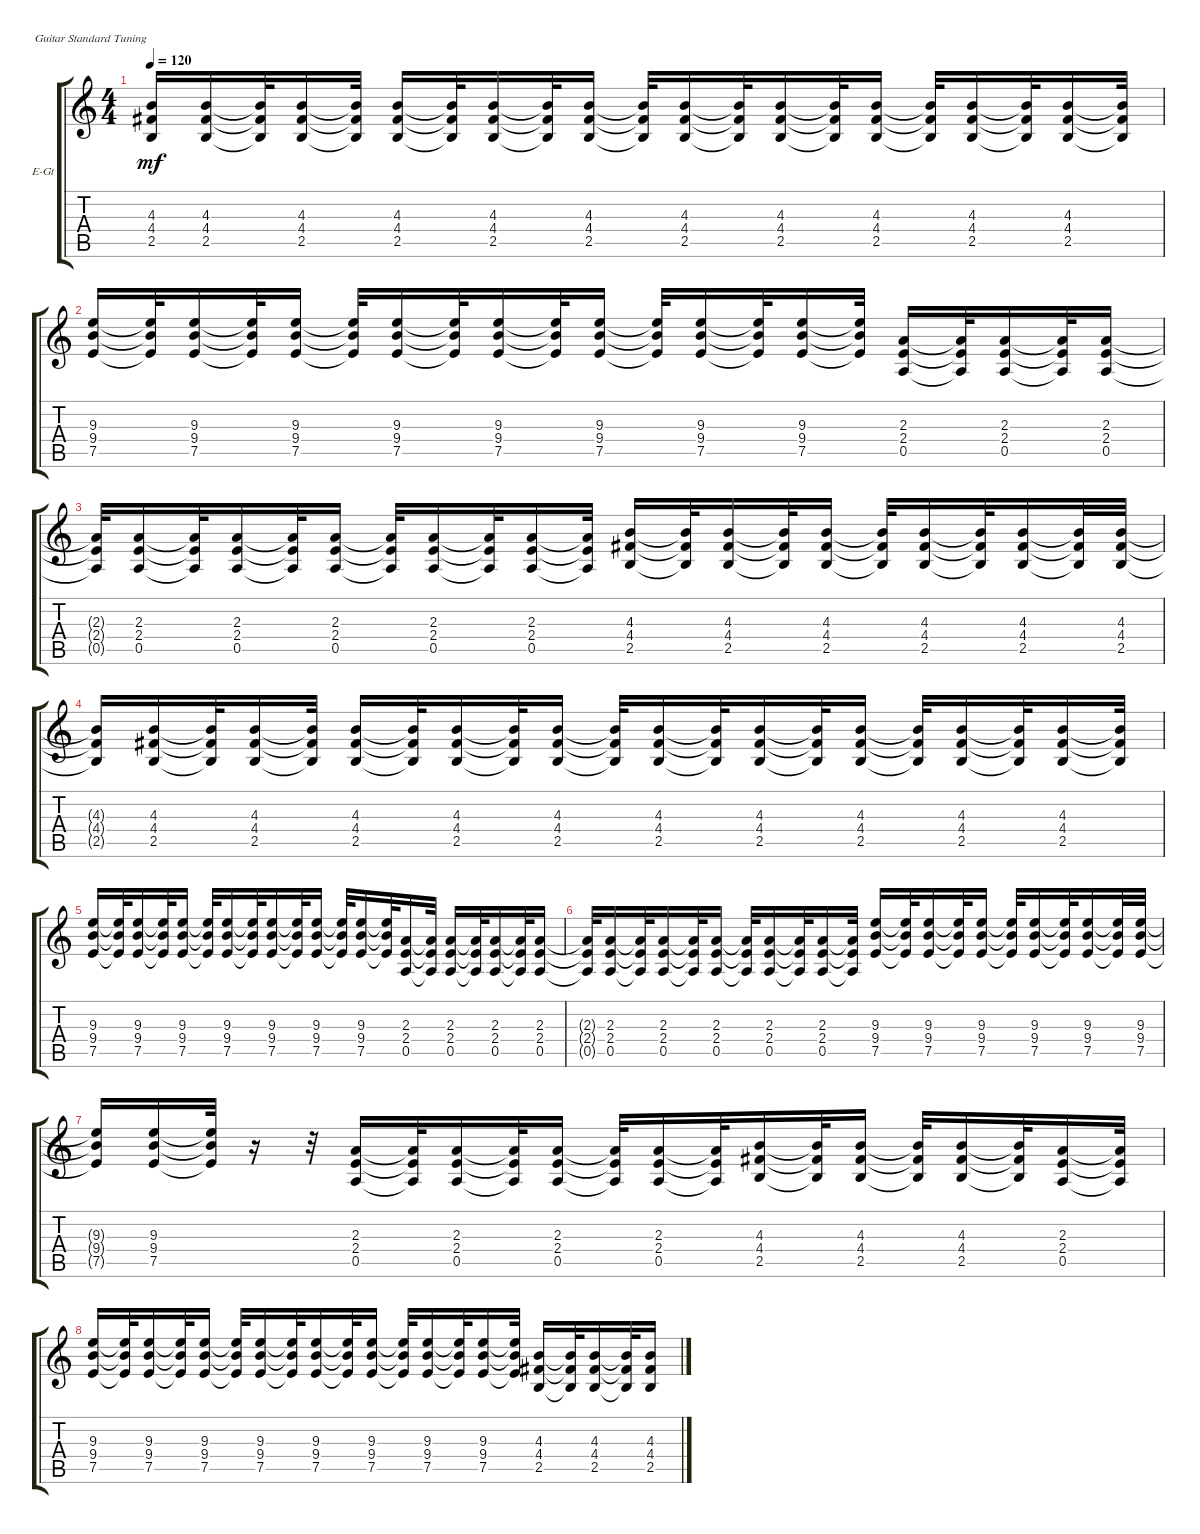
\defaultSystemsLayout 4
\bracketExtendMode groupsimilarinstruments
\firstSystemTrackNameOrientation horizontal
\otherSystemsTrackNameOrientation horizontal
\track ("Electric Guitar" "E-Gt") {instrument distortionguitar}
\staff {score tabs}
\tuning (E4 B3 G3 D3 A2 E2)
\ts (4 4)
\tempo 120
\clef g2
\ks c
(2.5{t} 4.4{t} 4.3{t}).16{dy mf} (2.5 4.4 4.3).16 (2.5{t} 4.4{t} 4.3{t}).32 (2.5 4.4 4.3).16 (2.5{t} 4.4{t} 4.3{t}).32 (2.5 4.4 4.3).16 (2.5{t} 4.4{t} 4.3{t}).32 (2.5 4.4 4.3).16 (2.5{t} 4.4{t} 4.3{t}).32 (2.5 4.4 4.3).16 (2.5{t} 4.4{t} 4.3{t}).32 (2.5 4.4 4.3).16 (2.5{t} 4.4{t} 4.3{t}).32 (2.5 4.4 4.3).16 (2.5{t} 4.4{t} 4.3{t}).32 (2.5 4.4 4.3).16 (2.5{t} 4.4{t} 4.3{t}).32 (2.5 4.4 4.3).16 (2.5{t} 4.4{t} 4.3{t}).32 (2.5 4.4 4.3).16 (2.5{t} 4.4{t} 4.3{t}).32 |
(7.5 9.4 9.3).16 (9.3{t} 7.5{t} 9.4{t}).32 (7.5 9.4 9.3).16 (9.3{t} 7.5{t} 9.4{t}).32 (7.5 9.4 9.3).16 (9.3{t} 7.5{t} 9.4{t}).32 (7.5 9.4 9.3).16 (9.3{t} 7.5{t} 9.4{t}).32 (7.5 9.4 9.3).16 (9.3{t} 7.5{t} 9.4{t}).32 (7.5 9.4 9.3).16 (9.3{t} 7.5{t} 9.4{t}).32 (7.5 9.4 9.3).16 (7.5{t} 9.4{t} 9.3{t}).32 (7.5 9.4 9.3).16 (7.5{t} 9.4{t} 9.3{t}).32 (2.3 0.5 2.4).16 (2.3{t} 0.5{t} 2.4{t}).32 (2.3 0.5 2.4).16 (2.3{t} 0.5{t} 2.4{t}).32 (2.3 0.5 2.4).16 |
(2.3{t} 0.5{t} 2.4{t}).32 (2.3 0.5 2.4).16 (2.3{t} 0.5{t} 2.4{t}).32 (2.3 0.5 2.4).16 (2.3{t} 0.5{t} 2.4{t}).32 (2.3 0.5 2.4).16 (2.3{t} 0.5{t} 2.4{t}).32 (2.3 0.5 2.4).16 (2.3{t} 0.5{t} 2.4{t}).32 (2.3 0.5 2.4).16 (2.3{t} 0.5{t} 2.4{t}).32 (2.5 4.4 4.3).16 (2.5{t} 4.4{t} 4.3{t}).32 (2.5 4.4 4.3).16 (2.5{t} 4.4{t} 4.3{t}).32 (2.5 4.4 4.3).16 (2.5{t} 4.4{t} 4.3{t}).32 (2.5 4.4 4.3).16 (2.5{t} 4.4{t} 4.3{t}).32 (2.5 4.4 4.3).16 (2.5{t} 4.4{t} 4.3{t}).32 (2.5 4.4 4.3).32 |
(2.5{t} 4.4{t} 4.3{t}).16 (2.5 4.4 4.3).16 (2.5{t} 4.4{t} 4.3{t}).32 (2.5 4.4 4.3).16 (2.5{t} 4.4{t} 4.3{t}).32 (2.5 4.4 4.3).16 (2.5{t} 4.4{t} 4.3{t}).32 (2.5 4.4 4.3).16 (2.5{t} 4.4{t} 4.3{t}).32 (2.5 4.4 4.3).16 (2.5{t} 4.4{t} 4.3{t}).32 (2.5 4.4 4.3).16 (2.5{t} 4.4{t} 4.3{t}).32 (2.5 4.4 4.3).16 (2.5{t} 4.4{t} 4.3{t}).32 (2.5 4.4 4.3).16 (2.5{t} 4.4{t} 4.3{t}).32 (2.5 4.4 4.3).16 (2.5{t} 4.4{t} 4.3{t}).32 (2.5 4.4 4.3).16 (2.5{t} 4.4{t} 4.3{t}).32 |
(9.3 9.4 7.5).16 (9.3{t} 9.4{t} 7.5{t}).32 (9.3 9.4 7.5).16 (9.3{t} 9.4{t} 7.5{t}).32 (9.3 9.4 7.5).16 (9.3{t} 9.4{t} 7.5{t}).32 (9.3 9.4 7.5).16 (9.3{t} 9.4{t} 7.5{t}).32 (9.3 9.4 7.5).16 (9.3{t} 9.4{t} 7.5{t}).32 (9.3 9.4 7.5).16 (9.3{t} 9.4{t} 7.5{t}).32 (9.3 9.4 7.5).16 (9.3{t} 9.4{t} 7.5{t}).32 (2.3 2.4 0.5).16 (2.3{t} 2.4{t} 0.5{t}).32 (2.3 2.4 0.5).16 (2.3{t} 2.4{t} 0.5{t}).32 (2.3 2.4 0.5).16 (2.3{t} 2.4{t} 0.5{t}).32 (2.3 2.4 0.5).16 |
(2.3{t} 2.4{t} 0.5{t}).32 (2.3 2.4 0.5).16 (2.3{t} 2.4{t} 0.5{t}).32 (2.3 2.4 0.5).16 (2.3{t} 2.4{t} 0.5{t}).32 (2.3 2.4 0.5).16 (2.3{t} 2.4{t} 0.5{t}).32 (2.3 2.4 0.5).16 (2.3{t} 2.4{t} 0.5{t}).32 (2.3 2.4 0.5).16 (2.3{t} 2.4{t} 0.5{t}).32 (9.3 9.4 7.5).16 (9.3{t} 9.4{t} 7.5{t}).32 (9.3 9.4 7.5).16 (9.3{t} 9.4{t} 7.5{t}).32 (9.3 9.4 7.5).16 (9.3{t} 9.4{t} 7.5{t}).32 (9.3 9.4 7.5).16 (9.3{t} 9.4{t} 7.5{t}).32 (9.3 9.4 7.5).16 (9.3{t} 9.4{t} 7.5{t}).32 (9.3 9.4 7.5).32 |
(9.3{t} 9.4{t} 7.5{t}).16 (9.3 9.4 7.5).16 (9.3{t} 9.4{t} 7.5{t}).32 r.16 r.32 (2.3 2.4 0.5).16 (2.3{t} 2.4{t} 0.5{t}).32 (2.3 2.4 0.5).16 (2.3{t} 2.4{t} 0.5{t}).32 (2.3 2.4 0.5).16 (2.3{t} 2.4{t} 0.5{t}).32 (2.3 2.4 0.5).16 (2.3{t} 2.4{t} 0.5{t}).32 (4.3 4.4 2.5).16 (4.3{t} 4.4{t} 2.5{t}).32 (4.3 4.4 2.5).16 (4.3{t} 4.4{t} 2.5{t}).32 (4.3 4.4 2.5).16 (4.3{t} 4.4{t} 2.5{t}).32 (0.5 2.4 2.3).16 (0.5{t} 2.4{t} 2.3{t}).32 |
(9.3 9.4 7.5).16 (9.3{t} 9.4{t} 7.5{t}).32 (9.3 9.4 7.5).16 (9.3{t} 9.4{t} 7.5{t}).32 (9.3 9.4 7.5).16 (9.3{t} 9.4{t} 7.5{t}).32 (9.3 9.4 7.5).16 (9.3{t} 9.4{t} 7.5{t}).32 (9.3 9.4 7.5).16 (9.3{t} 9.4{t} 7.5{t}).32 (9.3 9.4 7.5).16 (9.3{t} 9.4{t} 7.5{t}).32 (9.3 9.4 7.5).16 (9.3{t} 9.4{t} 7.5{t}).32 (9.3 9.4 7.5).16 (9.3{t} 9.4{t} 7.5{t}).32 (4.3 4.4 2.5).16 (4.3{t} 4.4{t} 2.5{t}).32 (4.3 4.4 2.5).16 (4.3{t} 4.4{t} 2.5{t}).32 (4.3 4.4 2.5).16
